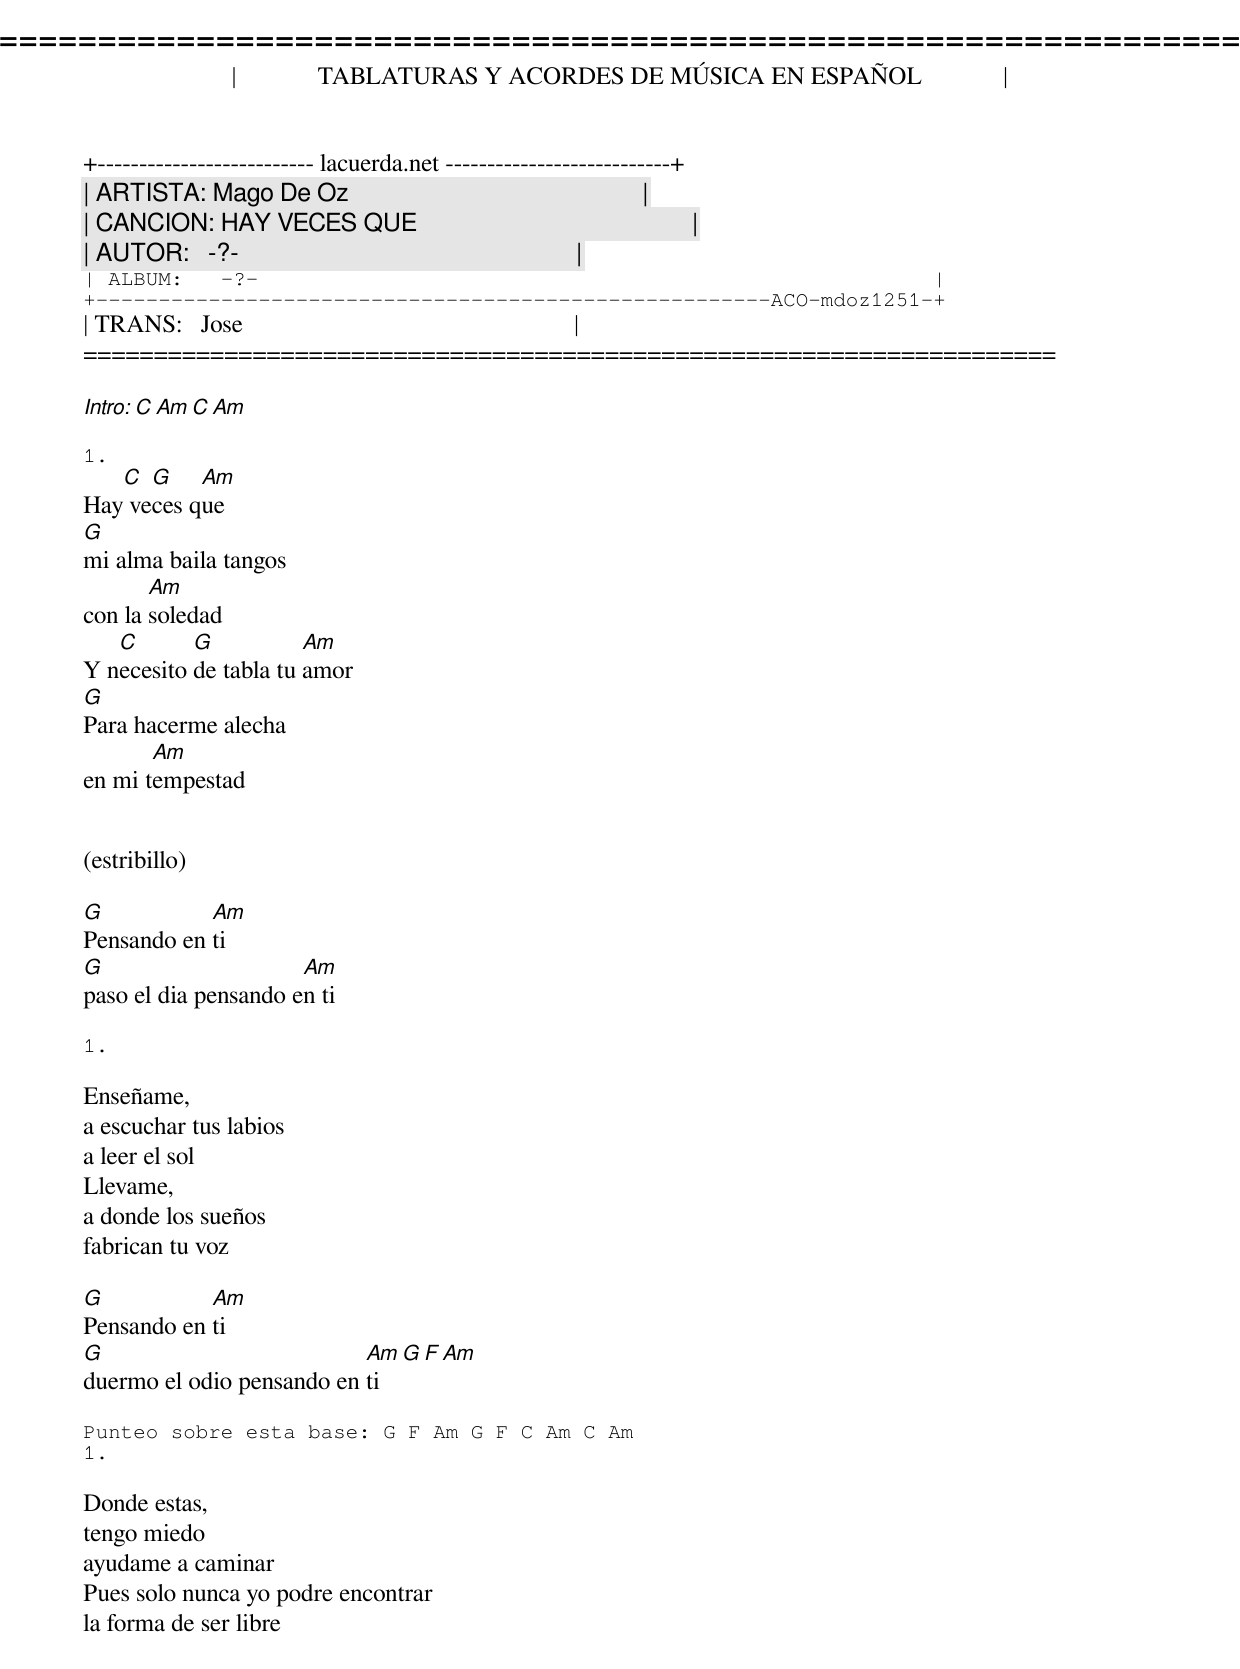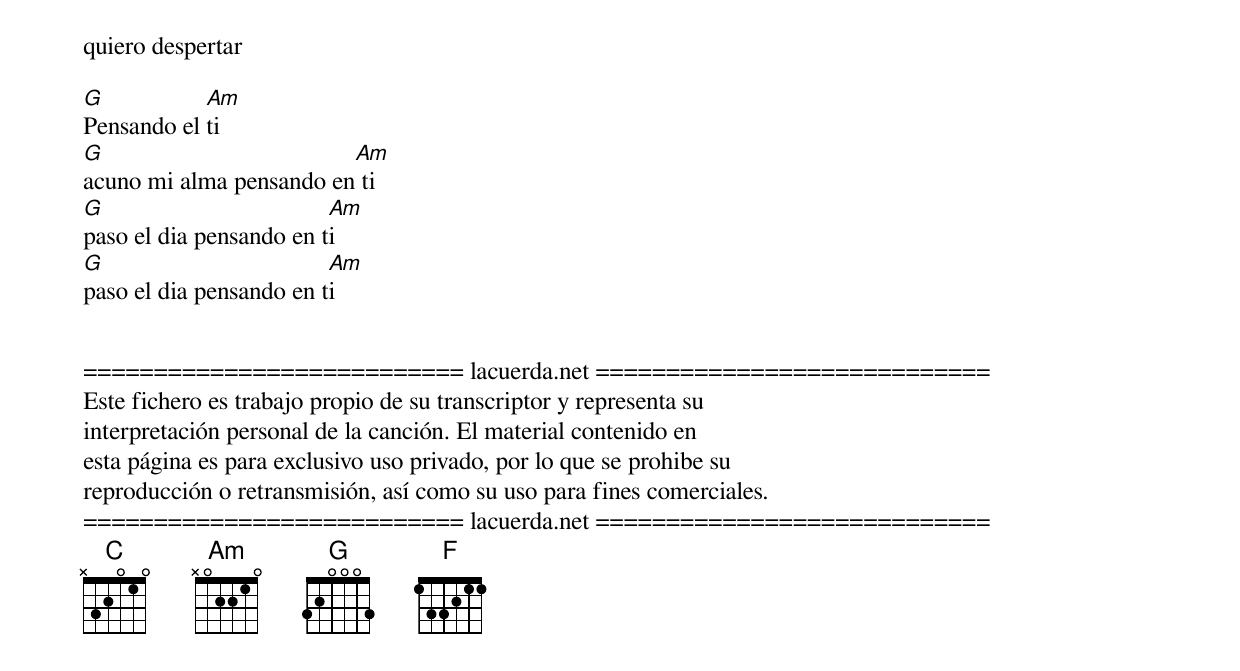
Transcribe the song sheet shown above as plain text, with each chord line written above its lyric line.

=====================================================================
|             TABLATURAS Y ACORDES DE MÚSICA EN ESPAÑOL             |
+-------------------------- lacuerda.net ---------------------------+
| ARTISTA: Mago De Oz                                               |
| CANCION: HAY VECES QUE                                            |
| AUTOR:   -?-                                                      |
| ALBUM:   -?-                                                      |
+------------------------------------------------------ACO-mdoz1251-+
| TRANS:   Jose                                                     |
=====================================================================

Intro: C Am C Am

1.
   C  G    Am
Hay veces que
G
mi alma baila tangos
       Am
con la soledad
   C       G           Am
Y necesito de tabla tu amor
G
Para hacerme alecha
       Am
en mi tempestad


(estribillo)

G           Am
Pensando en ti
G                     Am
paso el dia pensando en ti

1.

Enseñame,
a escuchar tus labios
a leer el sol
Llevame,
a donde los sueños
fabrican tu voz

G           Am
Pensando en ti
G                          Am  G  F  Am
duermo el odio pensando en ti

Punteo sobre esta base: G F Am G F C Am C Am
1.

Donde estas,
tengo miedo
ayudame a caminar
Pues solo nunca yo podre encontrar
la forma de ser libre
quiero despertar

G           Am
Pensando el ti
G                        Am
acuno mi alma pensando en ti
G                        Am
paso el dia pensando en ti
G                        Am
paso el dia pensando en ti


=========================== lacuerda.net ============================
Este fichero es trabajo propio de su transcriptor y representa su
interpretación personal de la canción. El material contenido en
esta página es para exclusivo uso privado, por lo que se prohibe su
reproducción o retransmisión, así como su uso para fines comerciales.
=========================== lacuerda.net ============================
